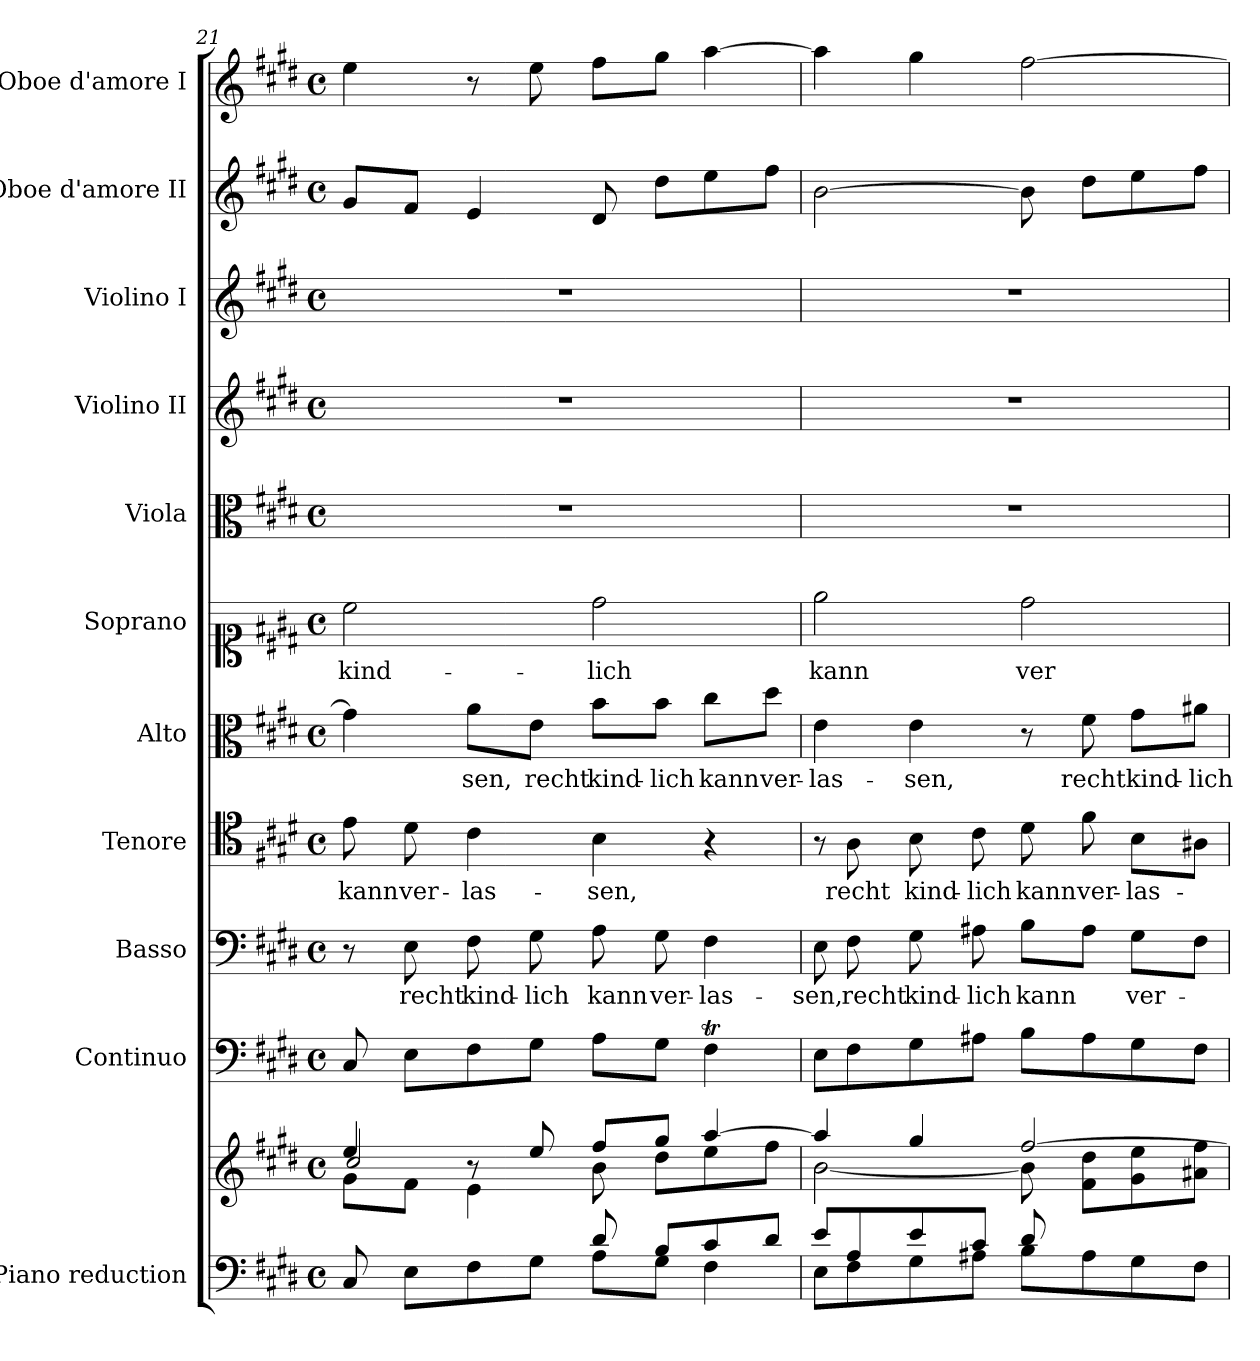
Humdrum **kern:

**kern	**kern	**kern	**kern	**text	**kern	**text	**kern	**text	**kern	**text	**kern	**kern	**kern	**kern	**kern
*part11	*part11	*part10	*part9	*part9	*part8	*part8	*part7	*part7	*part6	*part6	*part5	*part4	*part3	*part2	*part1
*staff12	*staff11	*staff10	*staff9	*staff9	*staff8	*staff8	*staff7	*staff7	*staff6	*staff6	*staff5	*staff4	*staff3	*staff2	*staff1
*I"Piano reduction	*	*I"Continuo	*I"Basso	*	*I"Tenore	*	*I"Alto	*	*I"Soprano	*	*I"Viola	*I"Violino II	*I"Violino I	*I"Oboe d'amore II	*I"Oboe d'amore I
*I'Pno	*	*	*	*	*	*	*	*	*	*	*I'Vla	*I'Vln	*I'Vln	*I'Ob	*I'Ob
*clefF4	*clefG2	*clefF4	*clefF4	*	*clefC4	*	*clefC3	*	*clefC1	*	*clefC3	*clefG2	*clefG2	*clefG2	*clefG2
*k[f#c#g#d#]	*k[f#c#g#d#]	*k[f#c#g#d#]	*k[f#c#g#d#]	*	*k[f#c#g#d#]	*	*k[f#c#g#d#]	*	*k[f#c#g#d#]	*	*k[f#c#g#d#]	*k[f#c#g#d#]	*k[f#c#g#d#]	*k[f#c#g#d#]	*k[f#c#g#d#]
*M4/4	*M4/4	*M4/4	*M4/4	*	*M4/4	*	*M4/4	*	*M4/4	*	*M4/4	*M4/4	*M4/4	*M4/4	*M4/4
*met(c)	*met(c)	*met(c)	*met(c)	*	*met(c)	*	*met(c)	*	*met(c)	*	*met(c)	*met(c)	*met(c)	*met(c)	*met(c)
=21	=21	=21	=21	=21	=21	=21	=21	=21	=21	=21	=21	=21	=21	=21	=21
*^	*^	*	*	*	*	*	*	*	*	*	*	*	*	*	*
*	*	*	*^	*	*	*	*	*	*	*	*	*	*	*	*	*	*
!	!	!	!	!	!	!	!	!	!LO:LY:b	!	!	!	!LO:LY:b	!	!	!	!	!
2ryy	8C#/	4ee/	8g#\L	2cc#/	8C#/	8r	.	8e\	kann	4g#\]	.	2cc#\	kind-	1r	1r	1r	8g#/L	4ee\
!	!	!	!	!	!	!	!LO:LY:b	!	!LO:LY:b	!	!	!	!	!	!	!	!	!
.	8E\L	.	8f#\J	.	8E\L	8E\	recht	8d#\	ver-	.	.	.	.	.	.	.	8f#/J	.
!	!	!	!	!	!	!	!LO:LY:b	!	!LO:LY:b	!	!LO:LY:b	!	!	!	!	!	!	!
.	8F#\	8r	4e\	.	8F#\	8F#\	kind-	4c#\	-las-	8a\L	-sen,	.	.	.	.	.	4e/	8r
!	!	!	!	!	!	!	!LO:LY:b	!	!	!	!LO:LY:b	!	!	!	!	!	!	!
.	8G#\J	8ee/	.	.	8G#\J	8G#\	-lich	.	.	8e\J	recht	.	.	.	.	.	.	8ee\
!	!	!	!	!	!	!	!LO:LY:b	!	!LO:LY:b	!	!LO:LY:b	!	!LO:LY:b	!	!	!	!	!
8d#/	8A\L	8ff#/L	8b\	2ryy	8A\L	8A\	kann	4B\	-sen,	8b\L	kind-	2dd#\	-lich	.	.	.	8d#/	8ff#\L
!	!	!	!	!	!	!	!LO:LY:b	!	!	!	!LO:LY:b	!	!	!	!	!	!	!
8B/L	8G#\J	8gg#/J	8dd#\L	.	8G#\J	8G#\	ver-	.	.	8b\J	-lich	.	.	.	.	.	8dd#\L	8gg#\J
!	!	!	!	!	!	!	!LO:LY:b	!	!	!	!LO:LY:b	!	!	!	!	!	!	!
8c#/	4F#\	[4aa/	8ee\	.	4F#T\	4F#\	-las-	4r	.	8cc#\L	kann	.	.	.	.	.	8ee\	[4aa\
!	!	!	!	!	!	!	!	!	!	!	!LO:LY:b	!	!	!	!	!	!	!
8d#/J	.	.	8ff#\J	.	.	.	.	.	.	8dd#\J	ver-	.	.	.	.	.	8ff#\J	.
*	*	*	*v	*v	*	*	*	*	*	*	*	*	*	*	*	*	*	*
=22	=22	=22	=22	=22	=22	=22	=22	=22	=22	=22	=22	=22	=22	=22	=22	=22	=22
!	!	!	!	!	!	!LO:LY:b	!	!	!	!LO:LY:b	!	!LO:LY:b	!	!	!	!	!
8e/L	8E\L	4aa/]	[2b\	8E\L	8E\	-sen,	8r	.	4e\	-las-	2ee\	kann	1r	1r	1r	[2b\	4aa\]
!	!	!	!	!	!	!LO:LY:b	!	!LO:LY:b	!	!	!	!	!	!	!	!	!
8A/	8F#\	.	.	8F#\	8F#\	recht	8A\	recht	.	.	.	.	.	.	.	.	.
!	!	!	!	!	!	!LO:LY:b	!	!LO:LY:b	!	!LO:LY:b	!	!	!	!	!	!	!
8e/	8G#\	4gg#/	.	8G#\	8G#\	kind-	8B\	kind-	4e\	-sen,	.	.	.	.	.	.	4gg#\
!	!	!	!	!	!	!LO:LY:b	!	!LO:LY:b	!	!	!	!	!	!	!	!	!
8c#/J	8A#X\J	.	.	8A#X\J	8A#X\	-lich	8c#\	-lich	.	.	.	.	.	.	.	.	.
!	!	!	!	!	!	!LO:LY:b	!	!LO:LY:b	!	!	!	!LO:LY:b	!	!	!	!	!
8d#/	8B\L	[2ff#/	8b\]	8B\L	8B\L	kann	8d#\	kann	8r	.	2dd#\	ver-	.	.	.	8b\]	[2ff#\
!	!	!	!	!	!	!	!	!LO:LY:b	!	!LO:LY:b	!	!	!	!	!	!	!
8ryy	8A#\	.	8f#\ 8dd#\L	8A#\	8A#\J	.	8f#\	ver-	8f#\	recht	.	.	.	.	.	8dd#\L	.
!	!	!	!	!	!	!LO:LY:b	!	!LO:LY:b	!	!LO:LY:b	!	!	!	!	!	!	!
4ryy	8G#\	.	8g#\ 8ee\	8G#\	8G#\L	ver-	8B\L	-las-	8g#\L	kind-	.	.	.	.	.	8ee\	.
!	!	!	!	!	!	!	!	!	!	!LO:LY:b	!	!	!	!	!	!	!
.	8F#\J	.	8a#X\ 8ff#\J	8F#\J	8F#\J	.	8A#X\J	.	8a#X\J	-lich	.	.	.	.	.	8ff#\J	.
*v	*v	*	*	*	*	*	*	*	*	*	*	*	*	*	*	*	*
*	*v	*v	*	*	*	*	*	*	*	*	*	*	*	*	*	*
=	=	=	=	=	=	=	=	=	=	=	=	=	=	=	=
*-	*-	*-	*-	*-	*-	*-	*-	*-	*-	*-	*-	*-	*-	*-	*-
